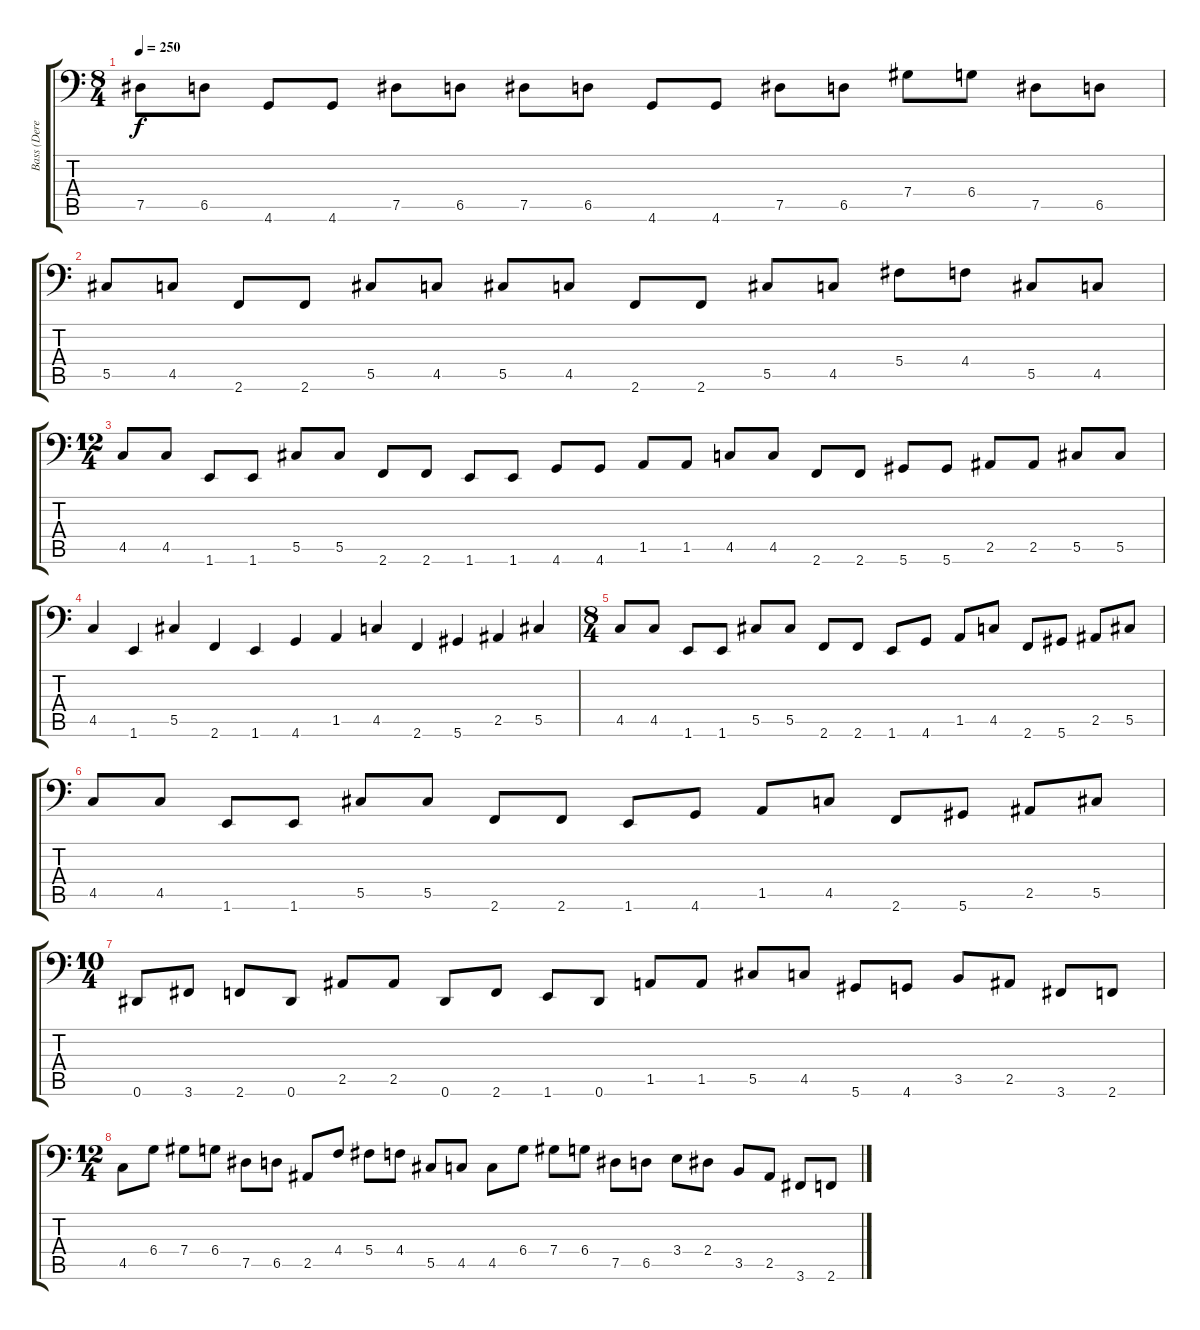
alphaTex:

\track ("Bass (Derek Boyer)" "Bass (Dere") {instrument electricbasspick}
\staff {score tabs}
\tuning (Eb3 Bb2 Gb2 Db2 Ab1 Eb1) {hide}
\ts (8 4)
\tempo 250
\clef f4
\ks c
7.5.8{dy f} 6.5.8 4.6.8 4.6.8 7.5.8 6.5.8 7.5.8 6.5.8 4.6.8 4.6.8 7.5.8 6.5.8 7.4.8 6.4.8 7.5.8 6.5.8 |
5.5.8 4.5.8 2.6.8 2.6.8 5.5.8 4.5.8 5.5.8 4.5.8 2.6.8 2.6.8 5.5.8 4.5.8 5.4.8 4.4.8 5.5.8 4.5.8 |
\ts (12 4)
4.5.8 4.5.8 1.6.8 1.6.8 5.5.8 5.5.8 2.6.8 2.6.8 1.6.8 1.6.8 4.6.8 4.6.8 1.5.8 1.5.8 4.5.8 4.5.8 2.6.8 2.6.8 5.6.8 5.6.8 2.5.8 2.5.8 5.5.8 5.5.8 |
4.5.4 1.6.4 5.5.4 2.6.4 1.6.4 4.6.4 1.5.4 4.5.4 2.6.4 5.6.4 2.5.4 5.5.4 |
\ts (8 4)
4.5.8 4.5.8 1.6.8 1.6.8 5.5.8 5.5.8 2.6.8 2.6.8 1.6.8 4.6.8 1.5.8 4.5.8 2.6.8 5.6.8 2.5.8 5.5.8 |
4.5.8 4.5.8 1.6.8 1.6.8 5.5.8 5.5.8 2.6.8 2.6.8 1.6.8 4.6.8 1.5.8 4.5.8 2.6.8 5.6.8 2.5.8 5.5.8 |
\ts (10 4)
0.6.8 3.6.8 2.6.8 0.6.8 2.5.8 2.5.8 0.6.8 2.6.8 1.6.8 0.6.8 1.5.8 1.5.8 5.5.8 4.5.8 5.6.8 4.6.8 3.5.8 2.5.8 3.6.8 2.6.8 |
\ts (12 4)
4.5.8 6.4.8 7.4.8 6.4.8 7.5.8 6.5.8 2.5.8 4.4.8 5.4.8 4.4.8 5.5.8 4.5.8 4.5.8 6.4.8 7.4.8 6.4.8 7.5.8 6.5.8 3.4.8 2.4.8 3.5.8 2.5.8 3.6.8 2.6.8
